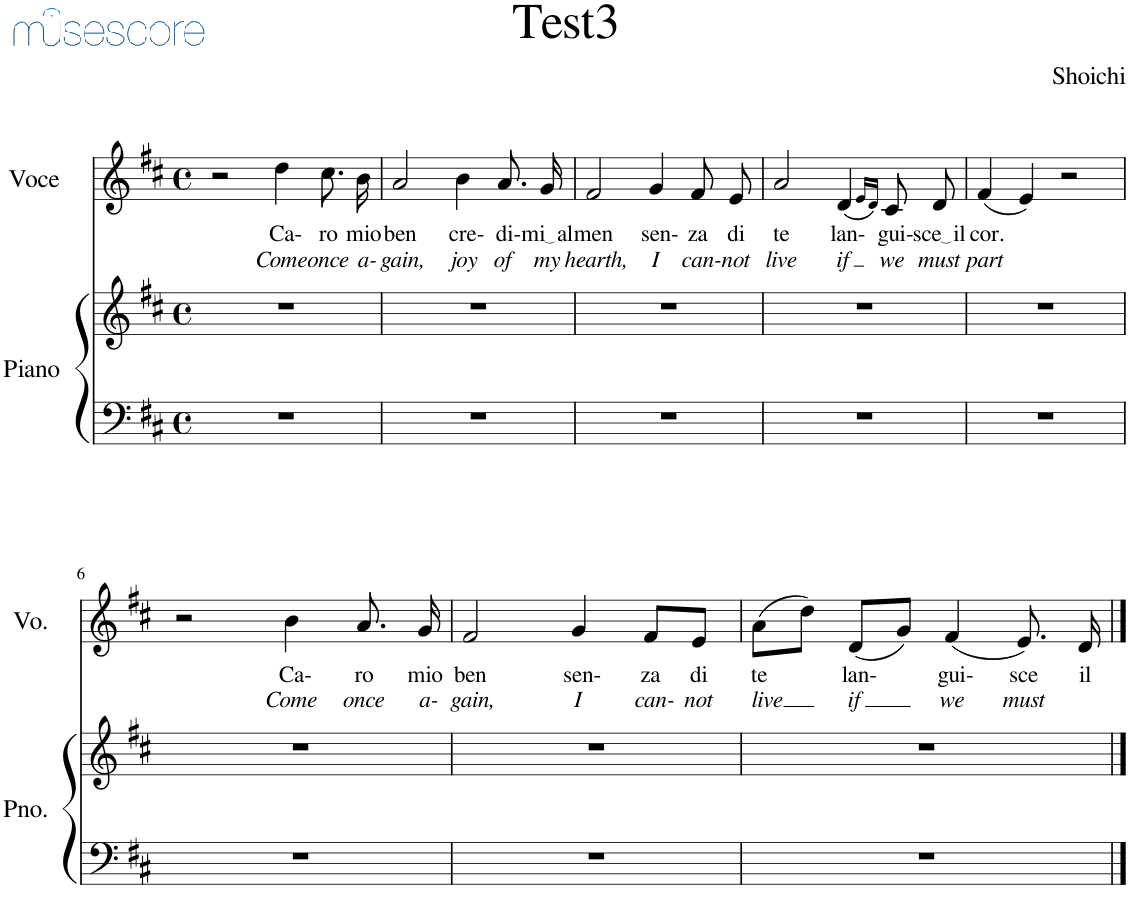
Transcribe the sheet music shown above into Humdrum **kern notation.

**kern	**kern	**kern	**text	**text
*part2	*part2	*part1	*part1	*part1
*staff3	*staff2	*staff1	*staff1	*staff1
*I"Piano	*	*I"Voce	*	*
*I'Pno.	*	*I'Vo.	*	*
*clefF4	*clefG2	*clefG2	*	*
*k[f#c#]	*k[f#c#]	*k[f#c#]	*	*
*M4/4	*M4/4	*M4/4	*	*
*met(c)	*met(c)	*met(c)	*	*
=1	=1	=1	=1	=1
1r	1r	2r	.	.
!	!	!	!LO:LY:b	!LO:LY:b
.	.	4dd\	-Ca-	Come
!	!	!	!LO:LY:b	!LO:LY:b
.	.	8.cc#\	ro	once
!	!	!	!LO:LY:b	!LO:LY:b
.	.	16b\	mio	a-
=2	=2	=2	=2	=2
!	!	!	!LO:LY:b	!LO:LY:b
1r	1r	2a/	ben	gain,
!	!	!	!LO:LY:b	!LO:LY:b
.	.	4b\	cre-	joy
!	!	!	!LO:LY:b	!LO:LY:b
.	.	8.a/	di-	of
!	!	!	!LO:LY:b	!LO:LY:b
.	.	16g/	mi al	my
=3	=3	=3	=3	=3
!	!	!	!LO:LY:b	!LO:LY:b
1r	1r	2f#/	men	hearth,
!	!	!	!LO:LY:b	!LO:LY:b
.	.	4g/	sen-	I
!	!	!	!LO:LY:b	!LO:LY:b
.	.	8f#/	za	can-
!	!	!	!LO:LY:b	!LO:LY:b
.	.	8e/	di	not
=4	=4	=4	=4	=4
!	!	!	!LO:LY:b	!LO:LY:b
1r	1r	2a/	te	live
!	!	!	!LO:LY:b	!LO:LY:b
.	.	(4d/	lan-	if
.	.	16qe/LL	.	.
.	.	16qd/JJ)	.	.
!	!	!	!LO:LY:b	!LO:LY:b
.	.	8c#/	gui-	we
!	!	!	!LO:LY:b	!LO:LY:b
.	.	8d/	sce il	must
=5	=5	=5	=5	=5
!	!	!	!LO:LY:b	!LO:LY:b
1r	1r	(<4f#/	cor.	part
.	.	4e/)	.	.
.	.	2r	.	.
!!LO:LB:g=z
=6	=6	=6	=6	=6
1r	1r	2r	.	.
!	!	!	!LO:LY:b	!LO:LY:b
.	.	4b\	Ca-	Come
!	!	!	!LO:LY:b	!LO:LY:b
.	.	8.a/	ro	once
!	!	!	!LO:LY:b	!LO:LY:b
.	.	16g/	mio	a-
=7	=7	=7	=7	=7
!	!	!	!LO:LY:b	!LO:LY:b
1r	1r	2f#/	ben	gain,
!	!	!	!LO:LY:b	!LO:LY:b
.	.	4g/	sen-	I
!	!	!	!LO:LY:b	!LO:LY:b
.	.	8f#/L	za	can-
!	!	!	!LO:LY:b	!LO:LY:b
.	.	8e/J	di	not
=8	=8	=8	=8	=8
!	!	!	!LO:LY:b	!LO:LY:b
1r	1r	(8a\L	te	live
.	.	8dd\J)	.	.
!	!	!	!LO:LY:b	!LO:LY:b
.	.	(8d/L	lan-	if
.	.	8g/J)	.	.
!	!	!	!LO:LY:b	!LO:LY:b
.	.	(4f#/	gui-	we
!	!	!	!LO:LY:b	!LO:LY:b
.	.	8.e/)	sce	must
!	!	!	!LO:LY:b	!
.	.	16d/	il	.
==	==	==	==	==
*-	*-	*-	*-	*-
